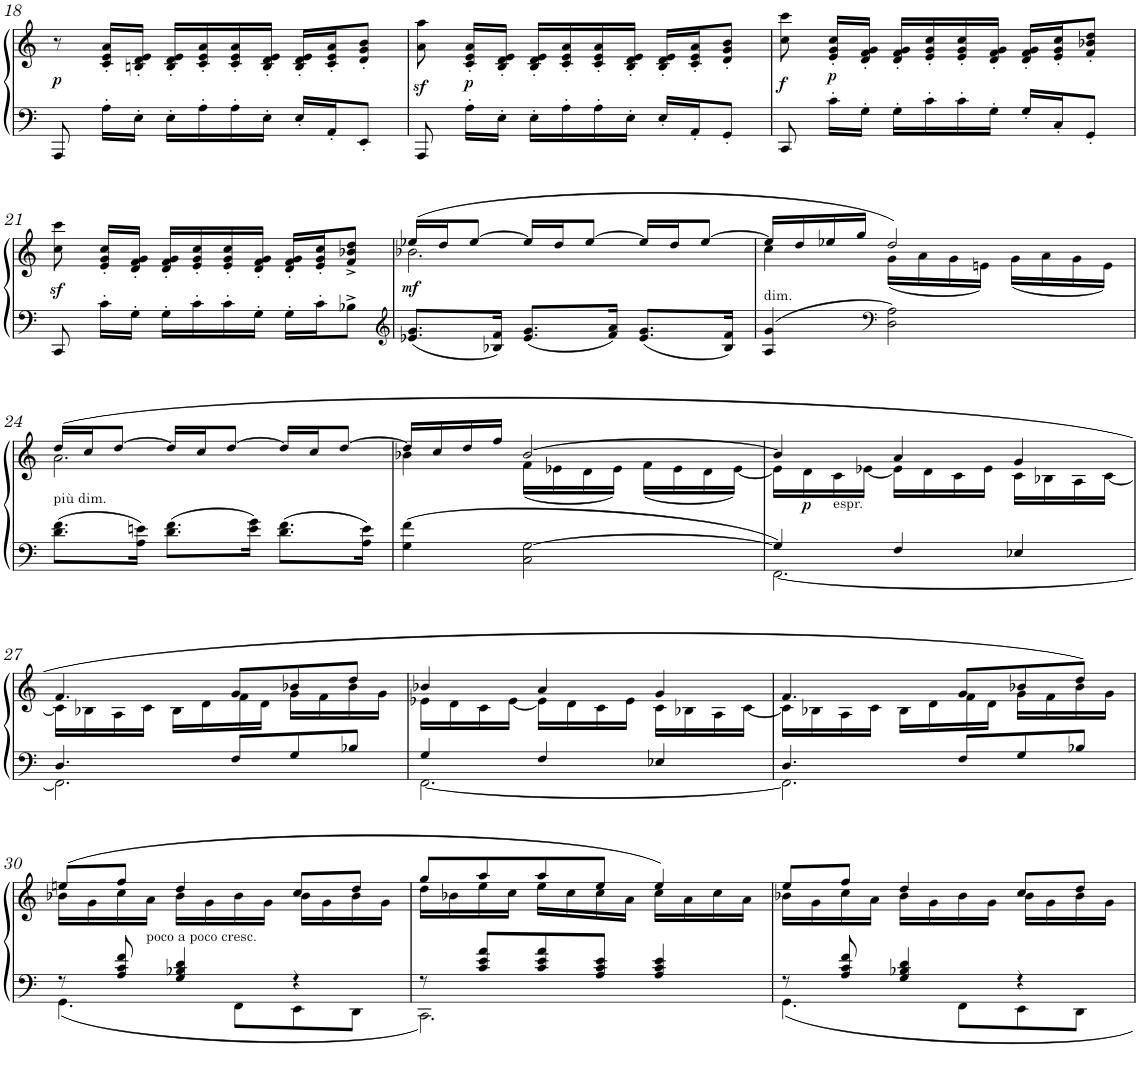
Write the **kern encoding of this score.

**kern	**kern	**dynam
*part1	*part1	*part1
*staff2	*staff1	*staff1/2
*I"Piano	*	*
*I'Pno.	*	*
!!LO:PB:g=z
*clefF4	*clefG2	*
*k[]	*k[]	*
*M3/4	*M3/4	*
=18	=18	=18
!	!	!LO:DY:b
8AAA/	8r	p
16A'\LL	16c/' 16e/' 16a/'LL	.
16E'\JJ	16Bn/' 16d/' 16e/'JJ	.
16E'\LL	16B/' 16d/' 16e/'LL	.
16A'\	16c/' 16e/' 16a/'	.
16A'\	16c/' 16e/' 16a/'	.
16E'\JJ	16B/' 16d/' 16e/'JJ	.
16E'/LL	16B/' 16d/' 16e/'LL	.
16AA'/J	16c/' 16e/' 16a/'J	.
8EE'/J	8d/' 8g/' 8b/'J	.
=19	=19	=19
8AAA/	8a\z< 8aa\z<	.
!	!	!LO:DY:b
16A'\LL	16c/' 16e/' 16a/'LL	p
16E'\JJ	16B/' 16d/' 16e/'JJ	.
16E'\LL	16B/' 16d/' 16e/'LL	.
16A'\	16c/' 16e/' 16a/'	.
16A'\	16c/' 16e/' 16a/'	.
16E'\JJ	16B/' 16d/' 16e/'JJ	.
16E'/LL	16B/' 16d/' 16e/'LL	.
16AA'/J	16c/' 16e/' 16a/'J	.
8GG'/J	8d/' 8g/' 8b/'J	.
=20	=20	=20
!	!	!LO:DY:b
8CC/	8cc\ 8ccc\	f
!	!	!LO:DY:b
16c'\LL	16e/' 16g/' 16cc/'LL	p
16G'\JJ	16d/' 16f/' 16g/'JJ	.
16G'\LL	16d/' 16f/' 16g/'LL	.
16c'\	16e/' 16g/' 16cc/'	.
16c'\	16e/' 16g/' 16cc/'	.
16G'\JJ	16d/' 16f/' 16g/'JJ	.
16G'/LL	16d/' 16f/' 16g/'LL	.
16C'/J	16e/' 16g/' 16cc/'J	.
8GG'/J	8f/' 8b-X/' 8dd/'J	.
!!LO:LB:g=z
=21	=21	=21
8CC/	8cc\z< 8ccc\z<	.
16c'\LL	16e/' 16g/' 16cc/'LL	.
16G'\JJ	16d/' 16f/' 16g/'JJ	.
16G'\LL	16d/' 16f/' 16g/'LL	.
16c'\	16e/' 16g/' 16cc/'	.
16c'\	16e/' 16g/' 16cc/'	.
16G'\JJ	16d/' 16f/' 16g/'JJ	.
16G'\LL	16d/' 16f/' 16g/'LL	.
16c'\J	16e/' 16g/' 16cc/'J	.
8B-X^\J	8f/^ 8b-X/^ 8dd/^J	.
=22	=22	=22
*clefG2	*	*
*	*^	*
!	!	!	!LO:DY:b
8.e-X/ 8.g/L	(16ee-X/LL	2.b-X\	mf
.	16dd/J	.	.
.	[8ee-/J	.	.
16B-X/ 16f/Jk	.	.	.
8.e-/ 8.g/L	16ee-/LL]	.	.
.	16dd/J	.	.
.	[8ee-/J	.	.
16f/ 16a/Jk	.	.	.
8.e-/ 8.g/L	16ee-/LL]	.	.
.	16dd/J	.	.
.	[8ee-/J	.	.
16B-/ 16f/Jk	.	.	.
=23	=23	=23	=23
!	!LO:TX:b:t=dim.	!	!
4A/ 4g/	16ee-/LL]	4cc\	.
.	16dd/	.	.
.	16ee-X/	.	.
.	16gg/JJ	.	.
*clefF4	*	*	*
2D\ 2A\	2dd/)	(16g\LL	.
.	.	16a\	.
.	.	16g\	.
.	.	16en\JJ)	.
.	.	(16g\LL	.
.	.	16a\	.
.	.	16g\	.
.	.	16e\JJ)	.
!!LO:LB:g=z	!!
=24	=24	=24	=24
!	!LO:TX:b:t=più dim.	!	!
8.d\ 8.f\L	(16dd/LL	2.a\	.
.	16cc/J	.	.
.	[8dd/J	.	.
16A\ 16en\Jk	.	.	.
8.d\ 8.f\L	16dd/LL]	.	.
.	16cc/J	.	.
.	[8dd/J	.	.
16e\ 16g\Jk	.	.	.
8.d\ 8.f\L	16dd/LL]	.	.
.	16cc/J	.	.
.	[8dd/J	.	.
16A\ 16e\Jk	.	.	.
=25	=25	=25	=25
4G\ 4f\	16dd/LL]	4b-X\	.
.	16cc/	.	.
.	16dd/	.	.
.	16ff/JJ	.	.
2C\ [2G\	[2b-/	(16f\LL	.
.	.	16e-X\	.
.	.	16d\	.
.	.	16e-\JJ)	.
.	.	(16f\LL	.
.	.	16e-\	.
.	.	16d\	.
.	.	[16e-\JJ)	.
=26	=26	=26	=26
*^	*	*	*
4G/]	[2.FF\	4b-/]	16e-\LL]	.
!	!	!	!	!LO:DY:b
.	.	.	16d\	p
!	!	!	!LO:TX:b:t=espr.	!
.	.	.	16c\	.
.	.	.	[16e-X\JJ	.
4F/	.	4a/	16e-\LL]	.
.	.	.	16d\	.
.	.	.	16c\	.
.	.	.	16e-\JJ	.
4E-X/	.	4g/	16c\LL	.
.	.	.	16B-X\	.
.	.	.	16A\	.
.	.	.	[16c\JJ	.
!!LO:LB:g=z	!!
=27	=27	=27	=27	=27
4.D/	2.FF\]	4.f/	16c\LL]	.
.	.	.	16B-X\	.
.	.	.	16A\	.
.	.	.	16c\JJ	.
.	.	.	16B-\LL	.
.	.	.	16d\	.
8F/L	.	8g/L	16f\	.
.	.	.	16d\JJ	.
8G/	.	8b-X/	16g\LL	.
.	.	.	16f\	.
8B-X/J	.	8dd/J	16b-\	.
.	.	.	16g\JJ	.
=28	=28	=28	=28	=28
4G/	[2.FF\	4b-X/	16e-X\LL	.
.	.	.	16d\	.
.	.	.	16c\	.
.	.	.	[16e-\JJ	.
4F/	.	4a/	16e-\LL]	.
.	.	.	16d\	.
.	.	.	16c\	.
.	.	.	16e-\JJ	.
4E-X/	.	4g/	16c\LL	.
.	.	.	16B-X\	.
.	.	.	16A\	.
.	.	.	[16c\JJ	.
=29	=29	=29	=29	=29
4.D/	2.FF\]	4.f/	16c\LL]	.
.	.	.	16B-X\	.
.	.	.	16A\	.
.	.	.	16c\JJ	.
.	.	.	16B-\LL	.
.	.	.	16d\	.
8F/L	.	8g/L	16f\	.
.	.	.	16d\JJ	.
8G/	.	8b-X/	16g\LL	.
.	.	.	16f\	.
8B-X/J	.	8dd/J)	16b-\	.
.	.	.	16g\JJ	.
!!LO:LB:g=z	!!
=30	=30	=30	=30	=30
8r	4.GG\	(8een/L	16b-X\LL	.
.	.	.	16g\	.
8A/ 8c/ 8f/	.	8ff/J	16cc\	.
!	!	!	!LO:TX:b:t=poco a poco cresc.	!
.	.	.	16a\JJ	.
4G/ 4B-X/ 4d/	.	4dd/	16b-\LL	.
.	.	.	16g\	.
.	8FF\L	.	16b-\	.
.	.	.	16g\JJ	.
4r	8EE\	8cc/L	16b-\LL	.
.	.	.	16g\	.
.	8DD\J	8dd/J	16b-\	.
.	.	.	16g\JJ	.
=31	=31	=31	=31	=31
8r	2.CC\	8gg/L	16dd\LL	.
.	.	.	16b-X\	.
8c/ 8e/ 8a/L	.	8aa/	16ee\	.
.	.	.	16cc\JJ	.
8c/ 8e/ 8a/	.	8aa/	16ee\LL	.
.	.	.	16cc\	.
8A/ 8c/ 8e/J	.	8ee/J	16cc\	.
.	.	.	16a\JJ	.
4A/ 4c/ 4e/	.	4ee/)	16cc\LL	.
.	.	.	16a\	.
.	.	.	16cc\	.
.	.	.	16a\JJ	.
=32	=32	=32	=32	=32
8r	4.GG\	8ee/L	16b-X\LL	.
.	.	.	16g\	.
8A/ 8c/ 8f/	.	8ff/J	16cc\	.
.	.	.	16a\JJ	.
4G/ 4B-X/ 4d/	.	4dd/	16b-\LL	.
.	.	.	16g\	.
.	8FF\L	.	16b-\	.
.	.	.	16g\JJ	.
4r	8EE\	8cc/L	16b-\LL	.
.	.	.	16g\	.
.	8DD\J	8dd/J	16b-\	.
.	.	.	16g\JJ	.
*v	*v	*	*	*
*	*v	*v	*
=	=	=
*-	*-	*-
